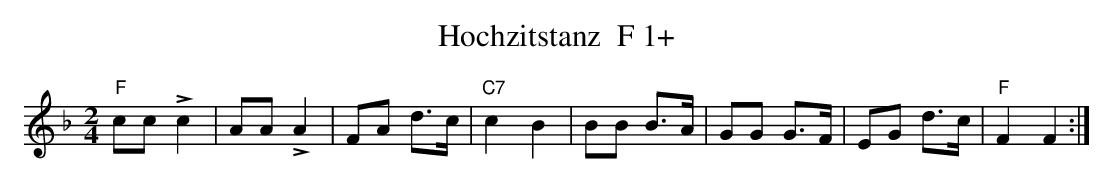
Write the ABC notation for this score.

X:1
T:Hochzitstanz  F 1+
M:2/4
L:1/8
K:F %%MIDI gchordon
"F"cc!>!c2 | AA!>!A2 | FA d>c | "C7"c2B2 | BB B>A | GG G>F | EG d>c | "F"F2F2 :|
